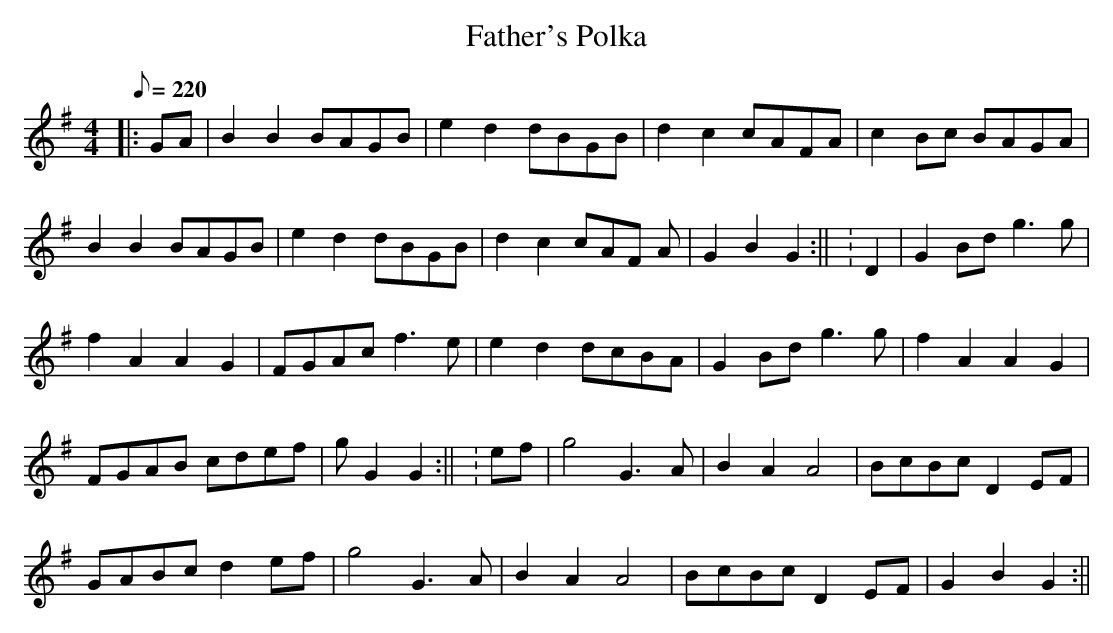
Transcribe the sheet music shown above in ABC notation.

X:1
T:Father's Polka
M:4/4
L:1/8
Q:220
K:G
|:GA|B2B2 BAGB|e2d2dBGB|d2c2 cAFA|c2Bc BAGA|!B2B2BAGB|e2d2 dBGB|d2c2
cAF A |G2B2G2:|| :D2|G2Bd g3g|!f2A2A2G2|FGAc f3e|e2d2 dcBA|G2Bd
g3g|f2A2A2G2|!FGAB cdef|g 2G2G2:|| :ef|g4G3A|B2A2A4|BcBc
D2EF|!GABcd2ef|g4G3A|B2A2A4|BcBcD2EF|G2B2G2:||
